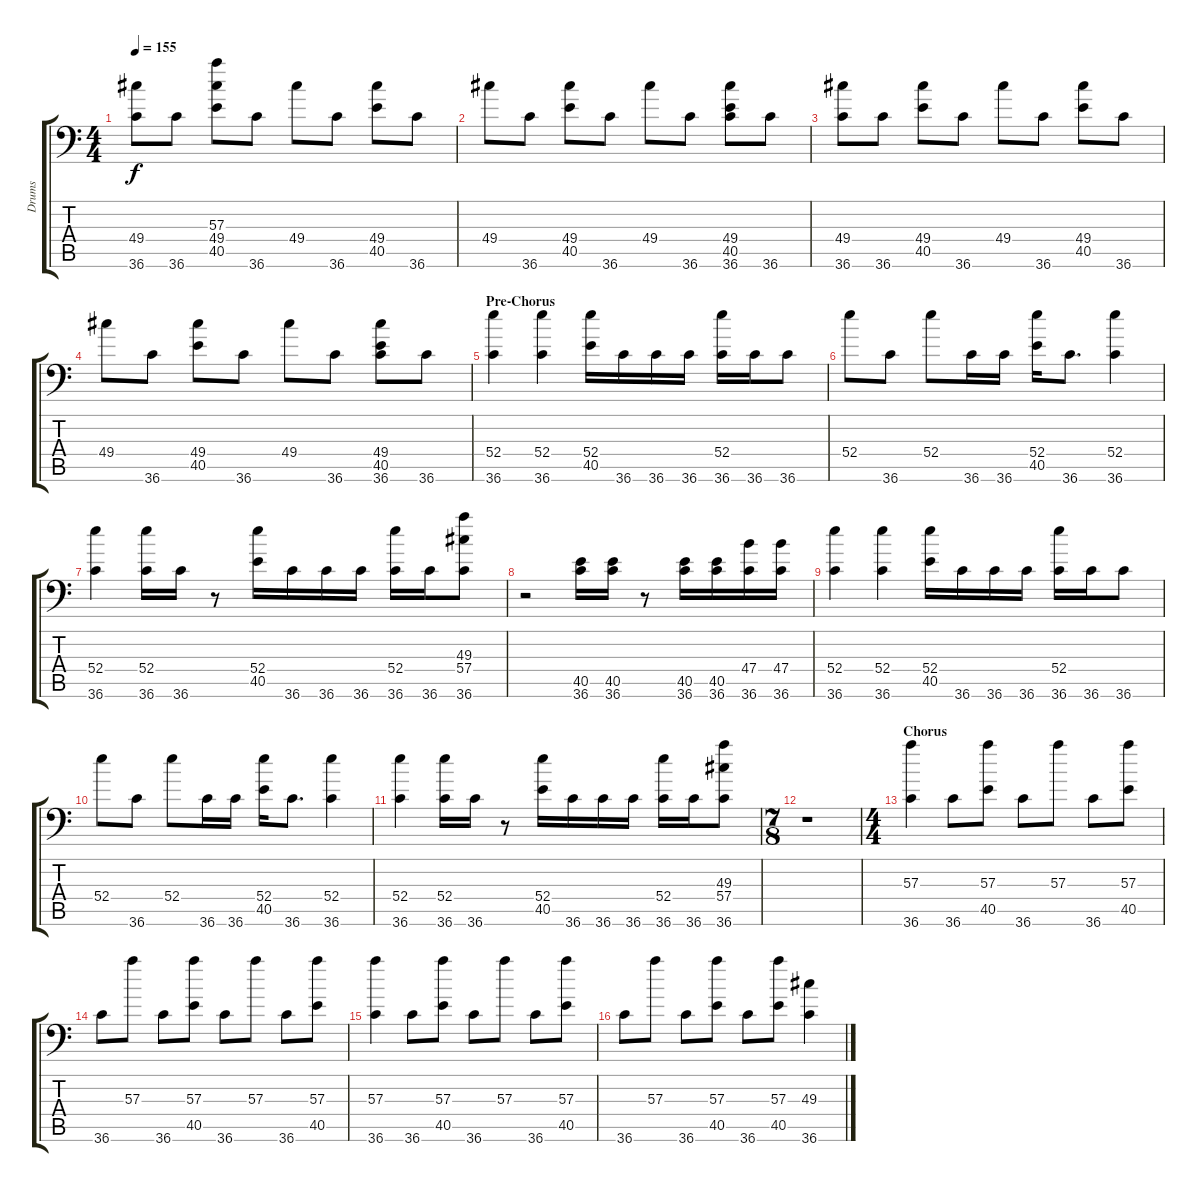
\track ("Drums" "Drums") {instrument acousticgrandpiano}
\staff {score tabs}
\tuning (C-1 C-1 C-1 C-1 C-1 C-1) {hide}
\ts (4 4)
\tempo 155
\clef f4
\ks c
(49.4 36.6).8{dy f} 36.6.8 (57.3 49.4 40.5).8 36.6.8 49.4.8 36.6.8 (49.4 40.5).8 36.6.8 |
49.4.8 36.6.8 (49.4 40.5).8 36.6.8 49.4.8 36.6.8 (49.4 40.5 36.6).8 36.6.8 |
(49.4 36.6).8 36.6.8 (49.4 40.5).8 36.6.8 49.4.8 36.6.8 (49.4 40.5).8 36.6.8 |
49.4.8 36.6.8 (49.4 40.5).8 36.6.8 49.4.8 36.6.8 (49.4 40.5 36.6).8 36.6.8 |
\section ("" "Pre-Chorus")
(52.4 36.6).4 (52.4 36.6).4 (52.4 40.5).16 36.6.16 36.6.16 36.6.16 (52.4 36.6).16 36.6.16 36.6.8 |
52.4.8 36.6.8 52.4.8 36.6.16 36.6.16 (52.4 40.5).16 36.6.8{d} (52.4 36.6).4 |
(52.4 36.6).4 (52.4 36.6).16 36.6.16 r.8 (52.4 40.5).16 36.6.16 36.6.16 36.6.16 (52.4 36.6).16 36.6.16 (49.3 57.4 36.6).8 |
r.2 (40.5 36.6).16 (40.5 36.6).16 r.8 (40.5 36.6).16 (40.5 36.6).16 (47.4 36.6).16 (47.4 36.6).16 |
(52.4 36.6).4 (52.4 36.6).4 (52.4 40.5).16 36.6.16 36.6.16 36.6.16 (52.4 36.6).16 36.6.16 36.6.8 |
52.4.8 36.6.8 52.4.8 36.6.16 36.6.16 (52.4 40.5).16 36.6.8{d} (52.4 36.6).4 |
(52.4 36.6).4 (52.4 36.6).16 36.6.16 r.8 (52.4 40.5).16 36.6.16 36.6.16 36.6.16 (52.4 36.6).16 36.6.16 (49.3 57.4 36.6).8 |
\ts (7 8)
r.1 |
\ts (4 4)
\section ("" "Chorus")
(57.3 36.6).4 36.6.8 (57.3 40.5).8 36.6.8 57.3.8 36.6.8 (57.3 40.5).8 |
36.6.8 57.3.8 36.6.8 (57.3 40.5).8 36.6.8 57.3.8 36.6.8 (57.3 40.5).8 |
(57.3 36.6).4 36.6.8 (57.3 40.5).8 36.6.8 57.3.8 36.6.8 (57.3 40.5).8 |
36.6.8 57.3.8 36.6.8 (57.3 40.5).8 36.6.8 (57.3 40.5).8 (49.3 36.6).4
